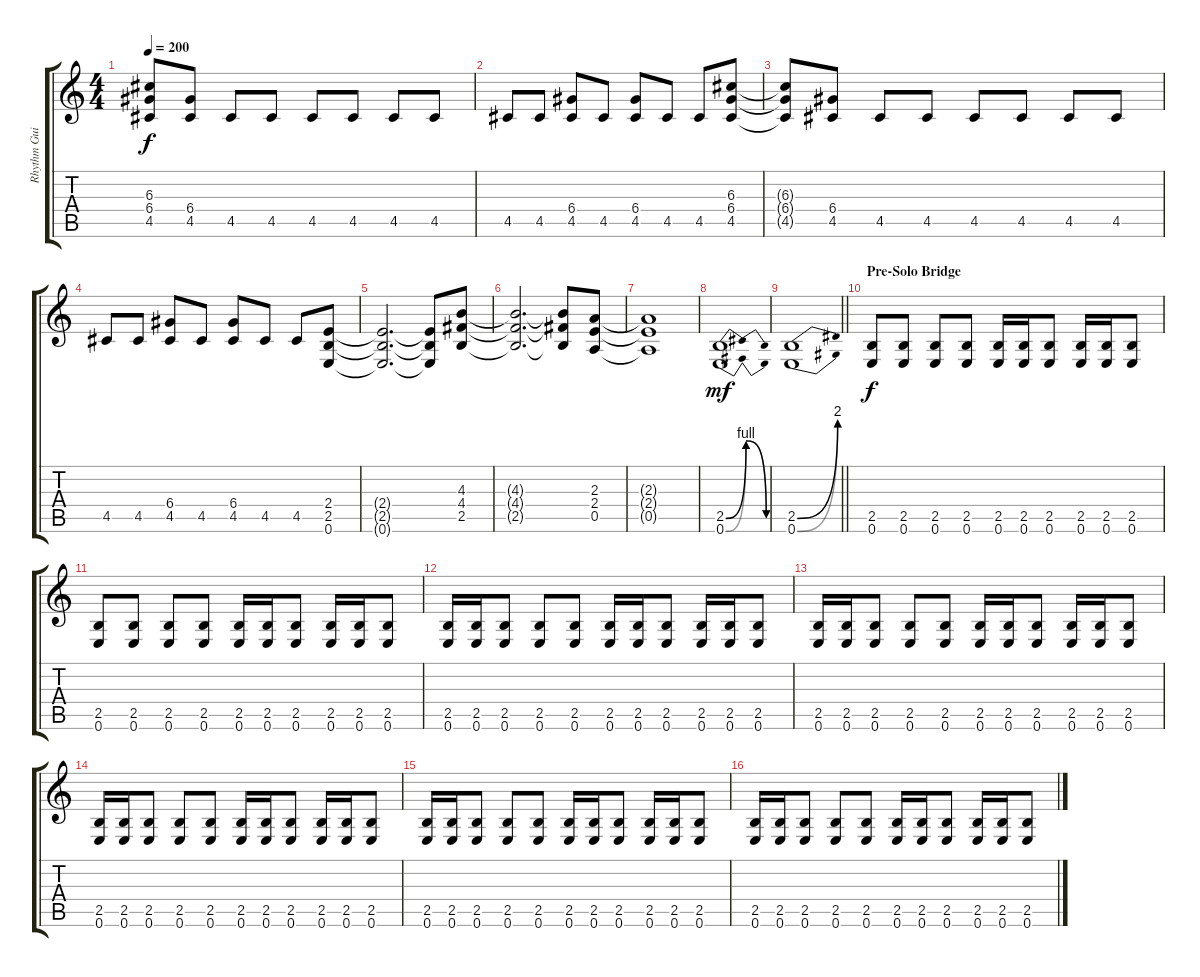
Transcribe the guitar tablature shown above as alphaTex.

\track ("Rhythm Guitar" "Rhythm Gui") {instrument distortionguitar}
\staff {score tabs}
\tuning (E4 B3 G3 D3 A2 E2) {hide}
\ts (4 4)
\tempo 200
\clef g2
\ks c
(6.3{t} 6.4{t} 4.5{t}).8{dy f} (6.4 4.5).8 4.5.8 4.5.8 4.5.8 4.5.8 4.5.8 4.5.8 |
4.5.8 4.5.8 (6.4 4.5).8 4.5.8 (6.4 4.5).8 4.5.8 4.5.8 (6.3 6.4 4.5).8 |
(6.3{t} 6.4{t} 4.5{t}).8 (6.4 4.5).8 4.5.8 4.5.8 4.5.8 4.5.8 4.5.8 4.5.8 |
4.5.8 4.5.8 (6.4 4.5).8 4.5.8 (6.4 4.5).8 4.5.8 4.5.8 (2.4 2.5 0.6).8 |
(2.4{t} 2.5{t} 0.6{t}).2{d} (2.4{t} 2.5{t} 0.6{t}).8 (4.3 4.4 2.5).8 |
(4.3{t} 4.4{t} 2.5{t}).2{d} (4.3{t} 4.4{t} 2.5{t}).8 (2.3 2.4 0.5).8 |
(2.3{t} 2.4{t} 0.5{t}).1 |
(2.5{be (bendrelease 0 0 30 4 30 4 60 0)} 0.6{be (bendrelease 0 0 30 4 30 4 60 0)}).1{dy mf} |
\barLineRight lightlight
(2.5{be (bend 0 0 60 8)} 0.6{be (bend 0 0 60 8)}).1 |
\section ("" "Pre-Solo Bridge")
(2.5 0.6).8{dy f} (2.5 0.6).8 (2.5 0.6).8 (2.5 0.6).8 (2.5 0.6).16 (2.5 0.6).16 (2.5 0.6).8 (2.5 0.6).16 (2.5 0.6).16 (2.5 0.6).8 |
(2.5 0.6).8 (2.5 0.6).8 (2.5 0.6).8 (2.5 0.6).8 (2.5 0.6).16 (2.5 0.6).16 (2.5 0.6).8 (2.5 0.6).16 (2.5 0.6).16 (2.5 0.6).8 |
(2.5 0.6).16 (2.5 0.6).16 (2.5 0.6).8 (2.5 0.6).8 (2.5 0.6).8 (2.5 0.6).16 (2.5 0.6).16 (2.5 0.6).8 (2.5 0.6).16 (2.5 0.6).16 (2.5 0.6).8 |
(2.5 0.6).16 (2.5 0.6).16 (2.5 0.6).8 (2.5 0.6).8 (2.5 0.6).8 (2.5 0.6).16 (2.5 0.6).16 (2.5 0.6).8 (2.5 0.6).16 (2.5 0.6).16 (2.5 0.6).8 |
(2.5 0.6).16 (2.5 0.6).16 (2.5 0.6).8 (2.5 0.6).8 (2.5 0.6).8 (2.5 0.6).16 (2.5 0.6).16 (2.5 0.6).8 (2.5 0.6).16 (2.5 0.6).16 (2.5 0.6).8 |
(2.5 0.6).16 (2.5 0.6).16 (2.5 0.6).8 (2.5 0.6).8 (2.5 0.6).8 (2.5 0.6).16 (2.5 0.6).16 (2.5 0.6).8 (2.5 0.6).16 (2.5 0.6).16 (2.5 0.6).8 |
(2.5 0.6).16 (2.5 0.6).16 (2.5 0.6).8 (2.5 0.6).8 (2.5 0.6).8 (2.5 0.6).16 (2.5 0.6).16 (2.5 0.6).8 (2.5 0.6).16 (2.5 0.6).16 (2.5 0.6).8
